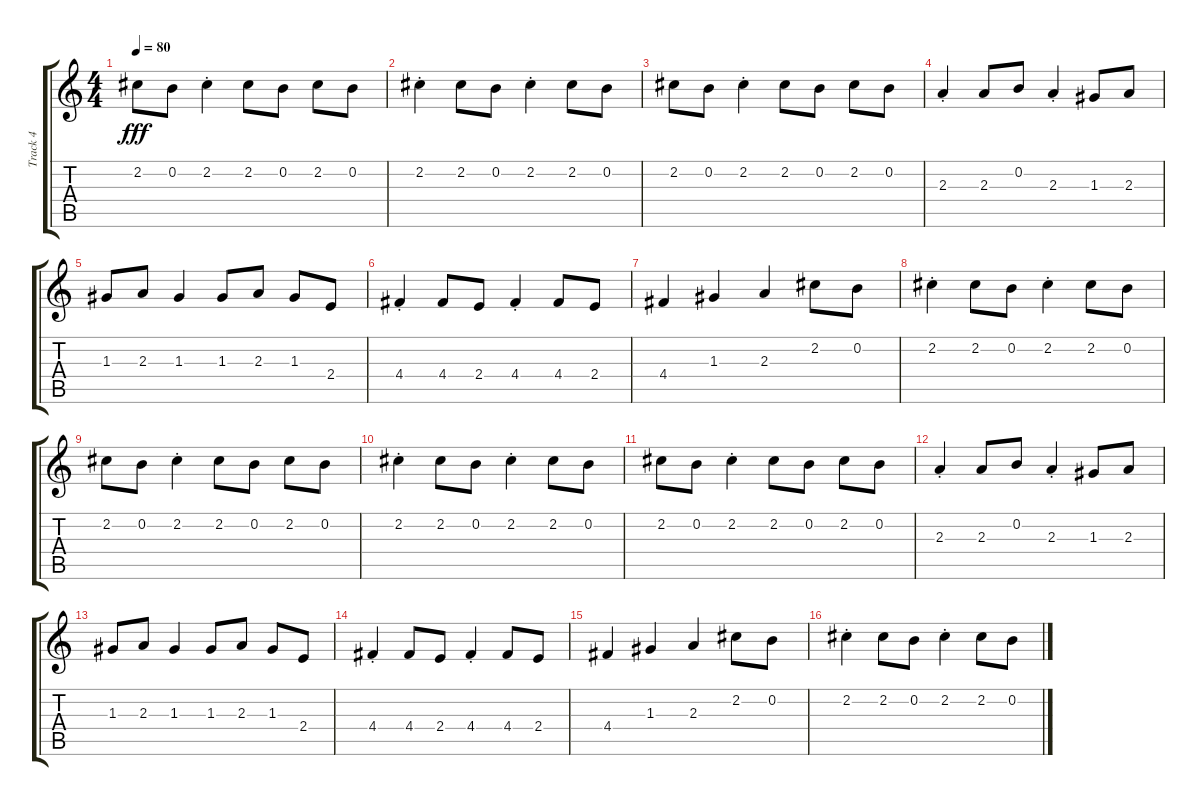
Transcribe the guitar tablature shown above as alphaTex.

\track ("Track 4" "Track 4") {instrument brightacousticpiano}
\staff {score tabs}
\tuning (E5 B4 G4 D4 A3 E3) {hide}
\ts (4 4)
\tempo 80
\clef g2
\ks c
2.2.8{dy fff} 0.2.8 2.2{st}.4 2.2.8 0.2.8 2.2.8 0.2.8 |
2.2{st}.4 2.2.8 0.2.8 2.2{st}.4 2.2.8 0.2.8 |
2.2.8 0.2.8 2.2{st}.4 2.2.8 0.2.8 2.2.8 0.2.8 |
2.3{st}.4 2.3.8 0.2.8 2.3{st}.4 1.3.8 2.3.8 |
1.3.8 2.3.8 1.3.4 1.3.8 2.3.8 1.3.8 2.4.8 |
4.4{st}.4 4.4.8 2.4.8 4.4{st}.4 4.4.8 2.4.8 |
4.4.4 1.3.4 2.3.4 2.2.8 0.2.8 |
2.2{st}.4 2.2.8 0.2.8 2.2{st}.4 2.2.8 0.2.8 |
2.2.8 0.2.8 2.2{st}.4 2.2.8 0.2.8 2.2.8 0.2.8 |
2.2{st}.4 2.2.8 0.2.8 2.2{st}.4 2.2.8 0.2.8 |
2.2.8 0.2.8 2.2{st}.4 2.2.8 0.2.8 2.2.8 0.2.8 |
2.3{st}.4 2.3.8 0.2.8 2.3{st}.4 1.3.8 2.3.8 |
1.3.8 2.3.8 1.3.4 1.3.8 2.3.8 1.3.8 2.4.8 |
4.4{st}.4 4.4.8 2.4.8 4.4{st}.4 4.4.8 2.4.8 |
4.4.4 1.3.4 2.3.4 2.2.8 0.2.8 |
2.2{st}.4 2.2.8 0.2.8 2.2{st}.4 2.2.8 0.2.8
